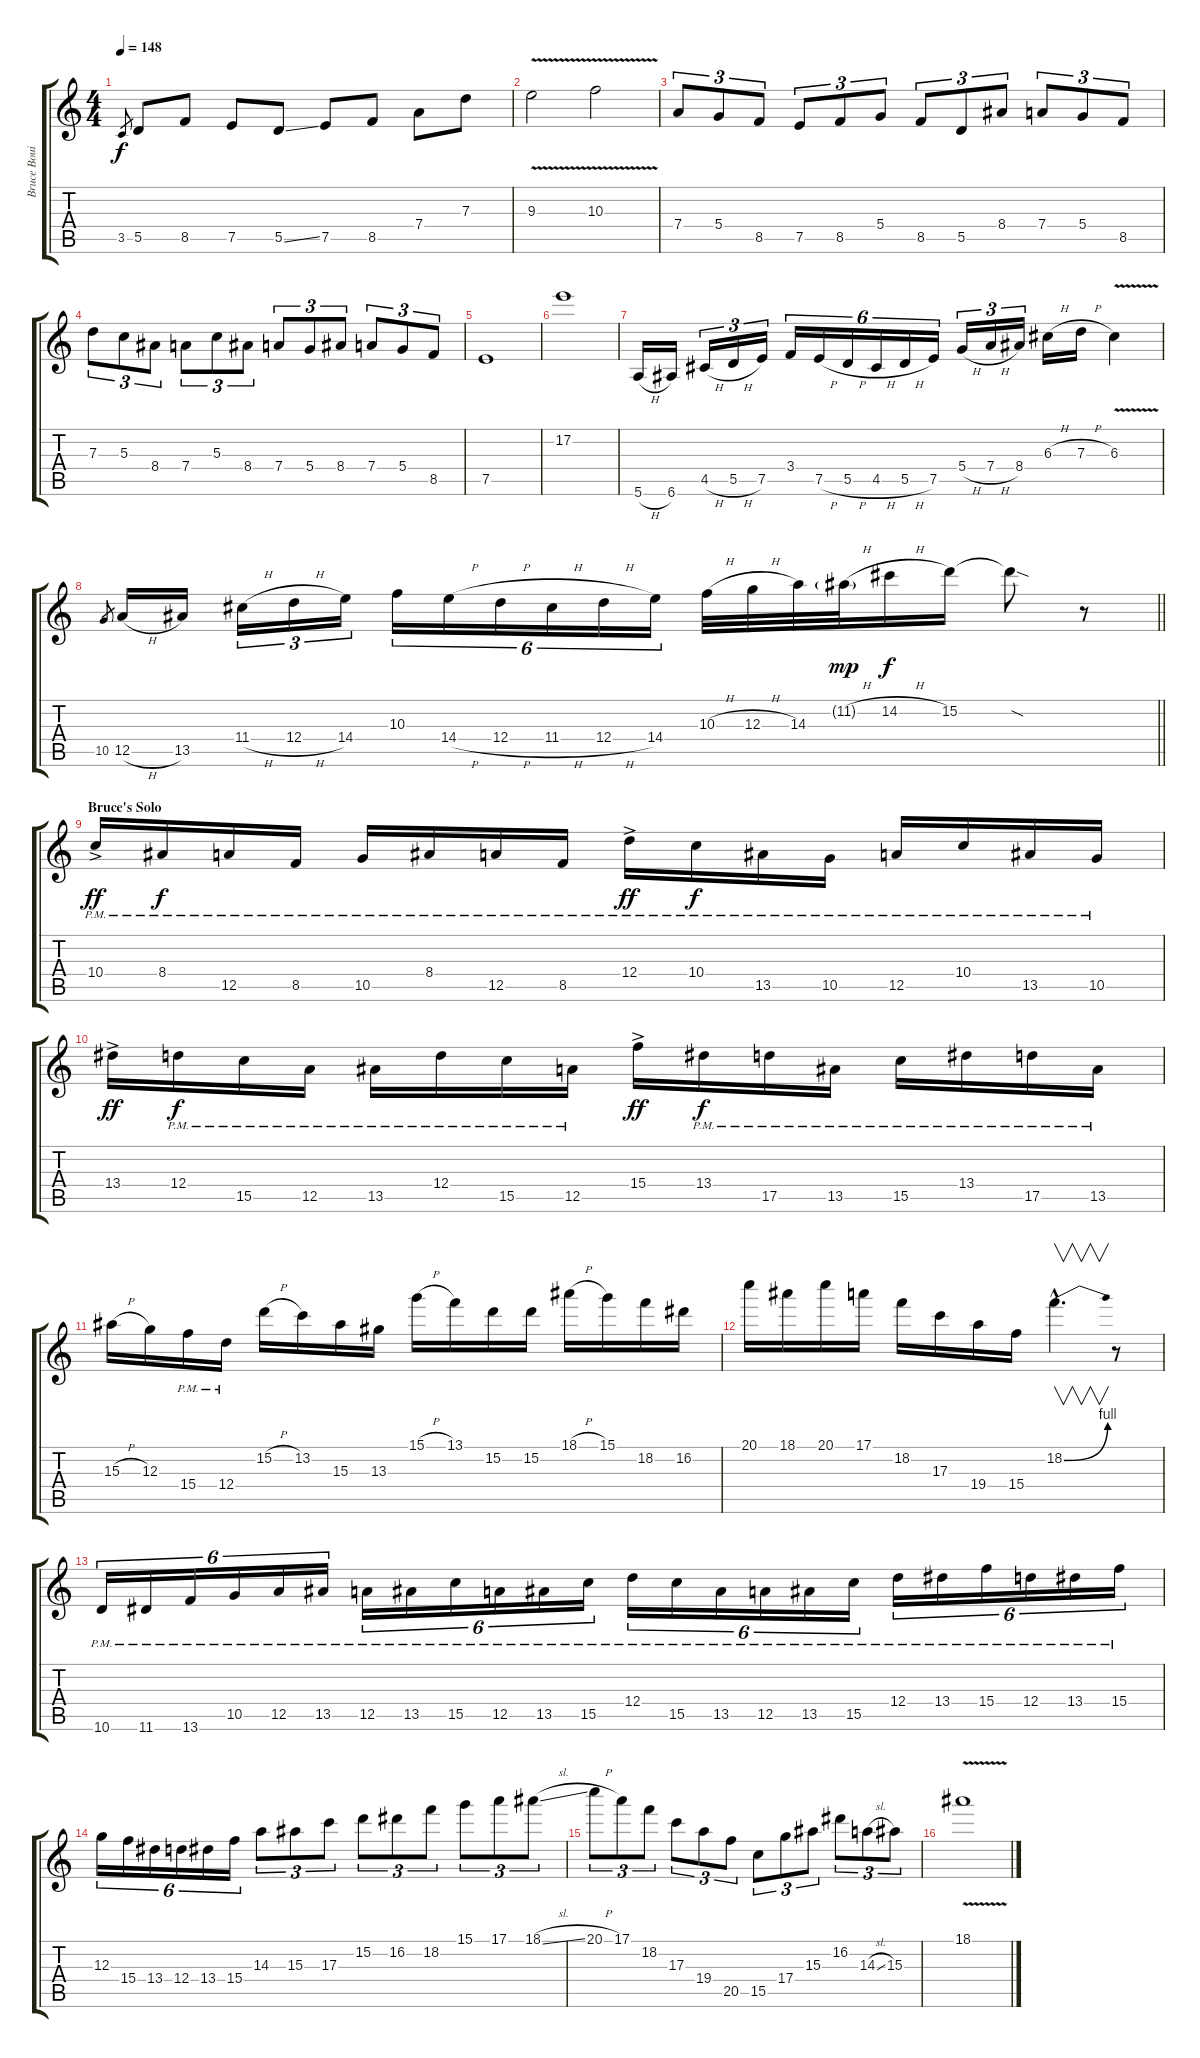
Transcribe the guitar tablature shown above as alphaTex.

\track ("Bruce Bouillet" "Bruce Boui") {instrument distortionguitar}
\staff {score tabs}
\tuning (E4 B3 G3 D3 A2 E2) {hide}
\ts (4 4)
\tempo 148
\clef g2
\ks c
3.5.8{gr dy f} 5.5.8 8.5.8 7.5.8 5.5{ss}.8 7.5.8 8.5.8 7.4.8 7.3.8 |
9.3{v}.2 10.3{v}.2 |
7.4.8{tu (3 2)} 5.4.8{tu (3 2)} 8.5.8{tu (3 2)} 7.5.8{tu (3 2)} 8.5.8{tu (3 2)} 5.4.8{tu (3 2)} 8.5.8{tu (3 2)} 5.5.8{tu (3 2)} 8.4.8{tu (3 2)} 7.4.8{tu (3 2)} 5.4.8{tu (3 2)} 8.5.8{tu (3 2)} |
7.3.8{tu (3 2)} 5.3.8{tu (3 2)} 8.4.8{tu (3 2)} 7.4.8{tu (3 2)} 5.3.8{tu (3 2)} 8.4.8{tu (3 2)} 7.4.8{tu (3 2)} 5.4.8{tu (3 2)} 8.4.8{tu (3 2)} 7.4.8{tu (3 2)} 5.4.8{tu (3 2)} 8.5.8{tu (3 2)} |
7.5.1 |
17.2.1 |
5.6{h}.16 6.6.16 4.5{h}.16{tu (3 2)} 5.5{h}.16{tu (3 2)} 7.5.16{tu (3 2)} 3.4.16{tu (6 4)} 7.5{h}.16{tu (6 4)} 5.5{h}.16{tu (6 4)} 4.5{h}.16{tu (6 4)} 5.5{h}.16{tu (6 4)} 7.5.16{tu (6 4)} 5.4{h}.16{tu (3 2)} 7.4{h}.16{tu (3 2)} 8.4.16{tu (3 2)} 6.3{h}.16 7.3{h}.16 6.3{v}.4 |
\barLineRight lightlight
10.5.8{gr} 12.5{h}.16 13.5.16 11.4{h}.16{tu (3 2)} 12.4{h}.16{tu (3 2)} 14.4.16{tu (3 2)} 10.3.16{tu (6 4)} 14.4{h}.16{tu (6 4)} 12.4{h}.16{tu (6 4)} 11.4{h}.16{tu (6 4)} 12.4{h}.16{tu (6 4)} 14.4.16{tu (6 4)} 10.3{h}.32 12.3{h}.32 14.3.32 11.2{h g}.32{dy mp} 14.2{h}.16{dy f} 15.2.16 15.2{sod t}.8 r.8 |
\section ("" "Bruce's Solo")
10.4{ac pm}.16{dy ff} 8.4{pm}.16{dy f} 12.5{pm}.16 8.5{pm}.16 10.5{pm}.16 8.4{pm}.16 12.5{pm}.16 8.5{pm}.16 12.4{ac pm}.16{dy ff} 10.4{pm}.16{dy f} 13.5{pm}.16 10.5{pm}.16 12.5{pm}.16 10.4{pm}.16 13.5{pm}.16 10.5{pm}.16 |
13.4{ac}.16{dy ff} 12.4{pm}.16{dy f} 15.5{pm}.16 12.5{pm}.16 13.5{pm}.16 12.4{pm}.16 15.5{pm}.16 12.5{pm}.16 15.4{ac}.16{dy ff} 13.4{pm}.16{dy f} 17.5{pm}.16 13.5{pm}.16 15.5{pm}.16 13.4{pm}.16 17.5{pm}.16 13.5{pm}.16 |
15.3{h}.16 12.3.16 15.4{pm}.16 12.4{pm}.16 15.2{h}.16 13.2.16 15.3.16 13.3.16 15.1{h}.16 13.1.16 15.2.16 15.2.16 18.1{h}.16 15.1.16 18.2.16 16.2.16 |
20.1.16 18.1.16 20.1.16 17.1.16 18.2.16 17.3.16 19.4.16 15.4.16 18.2{be (bend 0 0 60 4) hac}.4{v d} r.8 |
10.6{pm}.16{tu (6 4)} 11.6{pm}.16{tu (6 4)} 13.6{pm}.16{tu (6 4)} 10.5{pm}.16{tu (6 4)} 12.5{pm}.16{tu (6 4)} 13.5{pm}.16{tu (6 4)} 12.5{pm}.16{tu (6 4)} 13.5{pm}.16{tu (6 4)} 15.5{pm}.16{tu (6 4)} 12.5{pm}.16{tu (6 4)} 13.5{pm}.16{tu (6 4)} 15.5{pm}.16{tu (6 4)} 12.4{pm}.16{tu (6 4)} 15.5{pm}.16{tu (6 4)} 13.5{pm}.16{tu (6 4)} 12.5{pm}.16{tu (6 4)} 13.5{pm}.16{tu (6 4)} 15.5{pm}.16{tu (6 4)} 12.4{pm}.16{tu (6 4)} 13.4{pm}.16{tu (6 4)} 15.4{pm}.16{tu (6 4)} 12.4{pm}.16{tu (6 4)} 13.4{pm}.16{tu (6 4)} 15.4{pm}.16{tu (6 4)} |
12.3.16{tu (6 4)} 15.4.16{tu (6 4)} 13.4.16{tu (6 4)} 12.4.16{tu (6 4)} 13.4.16{tu (6 4)} 15.4.16{tu (6 4)} 14.3.8{tu (3 2)} 15.3.8{tu (3 2)} 17.3.8{tu (3 2)} 15.2.8{tu (3 2)} 16.2.8{tu (3 2)} 18.2.8{tu (3 2)} 15.1.8{tu (3 2)} 17.1.8{tu (3 2)} 18.1{sl}.8{tu (3 2)} |
20.1{h}.8{tu (3 2)} 17.1.8{tu (3 2)} 18.2.8{tu (3 2)} 17.3.8{tu (3 2)} 19.4.8{tu (3 2)} 20.5.8{tu (3 2)} 15.5.8{tu (3 2)} 17.4.8{tu (3 2)} 15.3.8{tu (3 2)} 16.2.8{tu (3 2)} 14.3{sl}.8{tu (3 2)} 15.3.8{tu (3 2)} |
18.1{v}.1
